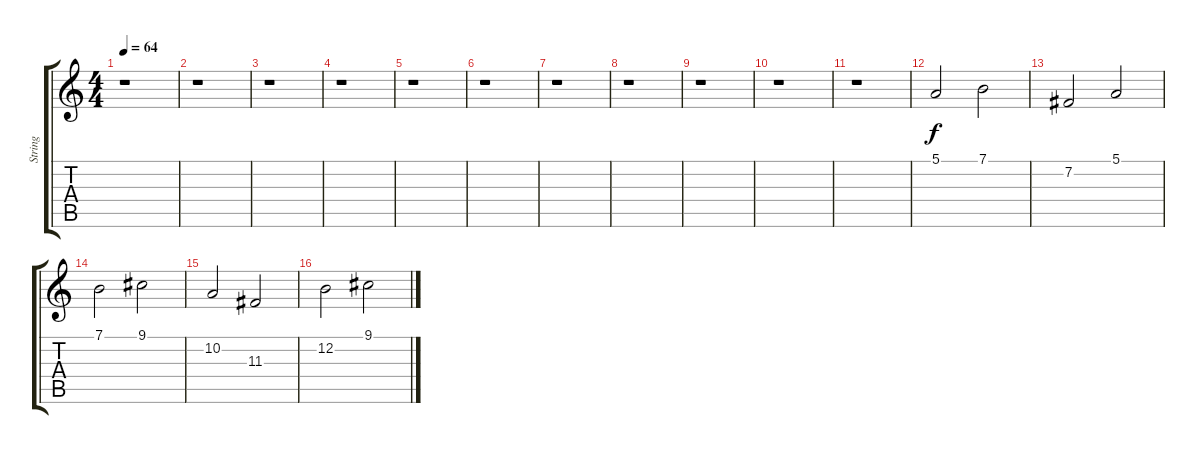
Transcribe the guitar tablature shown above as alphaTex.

\track ("String" "String") {instrument synthstrings2}
\staff {score tabs}
\tuning (E4 B3 G3 D3 A2 E2) {hide}
\ts (4 4)
\tempo 64
\clef g2
\ks c
r.1{dy f} |
r.1 |
r.1 |
r.1 |
r.1 |
r.1 |
r.1 |
r.1 |
r.1 |
r.1 |
r.1 |
5.1.2 7.1.2 |
7.2.2 5.1.2 |
7.1.2 9.1.2 |
10.2.2 11.3.2 |
12.2.2 9.1.2
